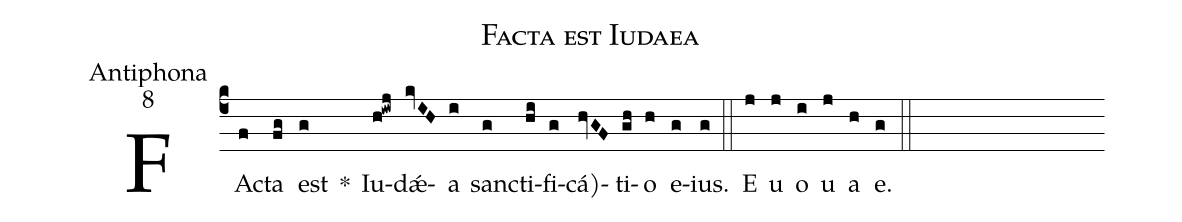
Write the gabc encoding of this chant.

name:Facta est Iudaea;
office-part:Antiphona;
mode:8;
%%
(c4) FAc(f)ta(fg) est(g) *() Iu(h!iwj)d<sp>'ae</sp>(kvIH)a(i) san(g)cti(hi)fi(g)cá)(hvGF)ti(gh)o(h) e(g)ius.(g) (::)
E(j) u(j) o(i) u(j) a(h) e.(g) (::)
